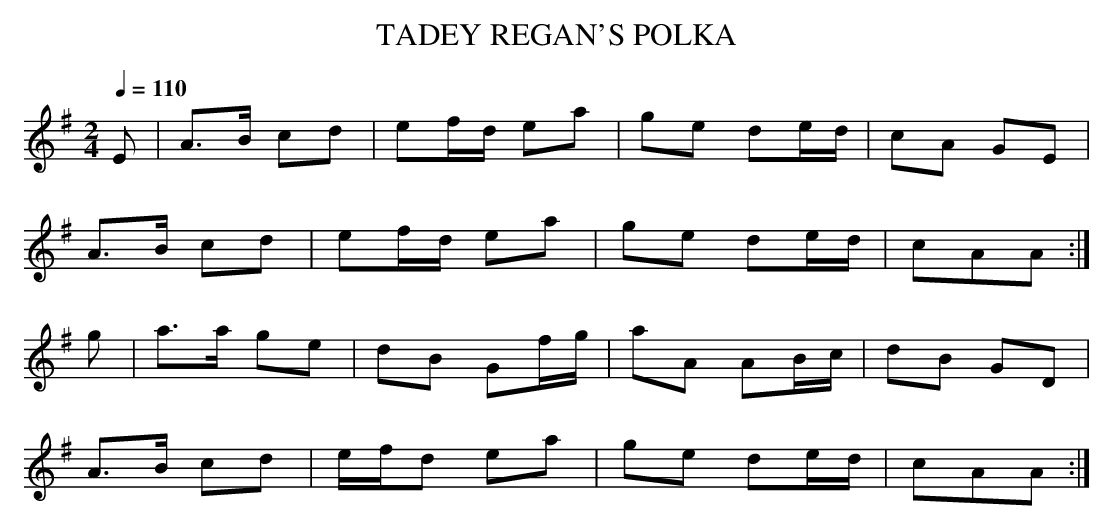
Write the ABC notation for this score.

X:1
T:TADEY REGAN'S POLKA
Q:1/4=110
L:1/8
M:2/4
K:G
E|A>B cd|ef/d/ ea|ge de/d/|cA GE|
A>B cd|ef/d/ ea|ge de/d/|cAA :|
g|a>a ge|dB Gf/g/|aA AB/c/|dB GD|
A>B cd|e/f/d ea|ge de/d/|cAA :|
